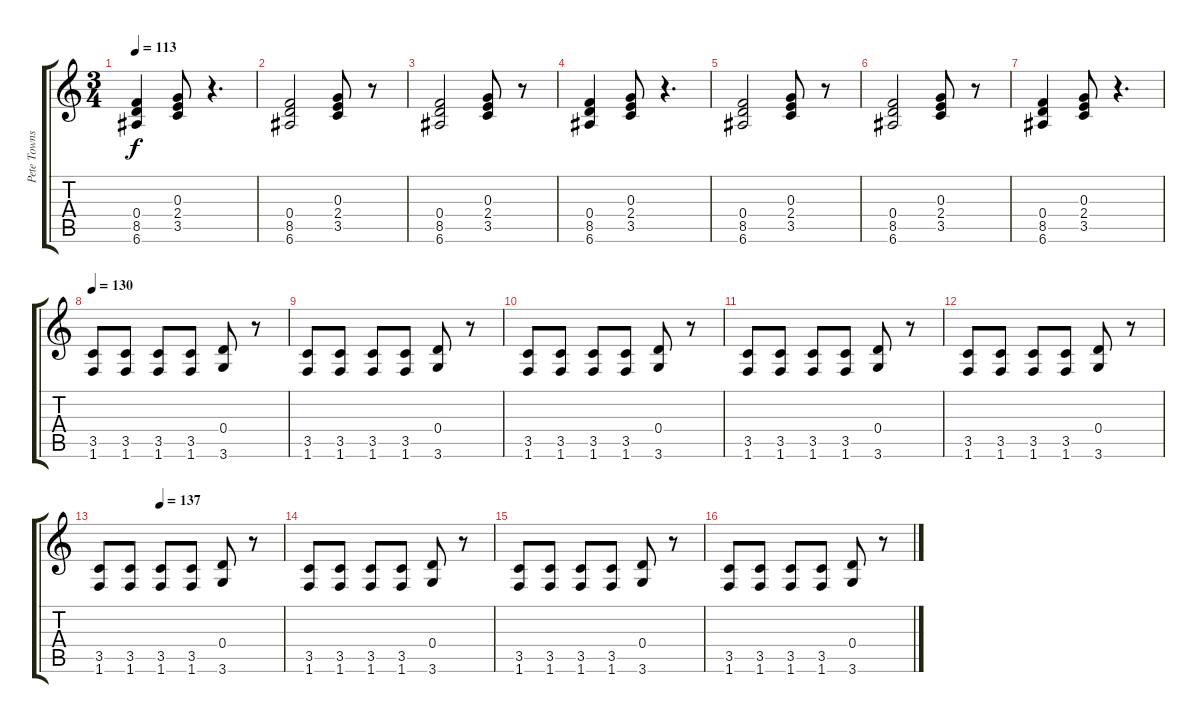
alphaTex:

\track ("Pete Townshend" "Pete Towns") {instrument electricguitarclean}
\staff {score tabs}
\tuning (E4 B3 G3 D3 A2 E2) {hide}
\ts (3 4)
\tempo 113
\clef g2
\ks c
(0.4 8.5 6.6).4{dy f} (0.3 2.4 3.5).8 r.4{d} |
(0.4 8.5 6.6).2 (0.3 2.4 3.5).8 r.8 |
(0.4 8.5 6.6).2 (0.3 2.4 3.5).8 r.8 |
(0.4 8.5 6.6).4 (0.3 2.4 3.5).8 r.4{d} |
(0.4 8.5 6.6).2 (0.3 2.4 3.5).8 r.8 |
(0.4 8.5 6.6).2 (0.3 2.4 3.5).8 r.8 |
(0.4 8.5 6.6).4 (0.3 2.4 3.5).8 r.4{d} |
\tempo 130
(3.5 1.6).8{instrument acousticguitarsteel} (3.5 1.6).8 (3.5 1.6).8 (3.5 1.6).8 (0.4 3.6).8 r.8 |
(3.5 1.6).8 (3.5 1.6).8 (3.5 1.6).8 (3.5 1.6).8 (0.4 3.6).8 r.8 |
(3.5 1.6).8 (3.5 1.6).8 (3.5 1.6).8 (3.5 1.6).8 (0.4 3.6).8 r.8 |
(3.5 1.6).8 (3.5 1.6).8 (3.5 1.6).8 (3.5 1.6).8 (0.4 3.6).8 r.8 |
(3.5 1.6).8 (3.5 1.6).8 (3.5 1.6).8 (3.5 1.6).8 (0.4 3.6).8 r.8 |
\tempo (137 0.3333333333333333)
(3.5 1.6).8 (3.5 1.6).8 (3.5 1.6).8 (3.5 1.6).8 (0.4 3.6).8 r.8 |
(3.5 1.6).8 (3.5 1.6).8 (3.5 1.6).8 (3.5 1.6).8 (0.4 3.6).8 r.8 |
(3.5 1.6).8 (3.5 1.6).8 (3.5 1.6).8 (3.5 1.6).8 (0.4 3.6).8 r.8 |
(3.5 1.6).8 (3.5 1.6).8 (3.5 1.6).8 (3.5 1.6).8 (0.4 3.6).8 r.8
